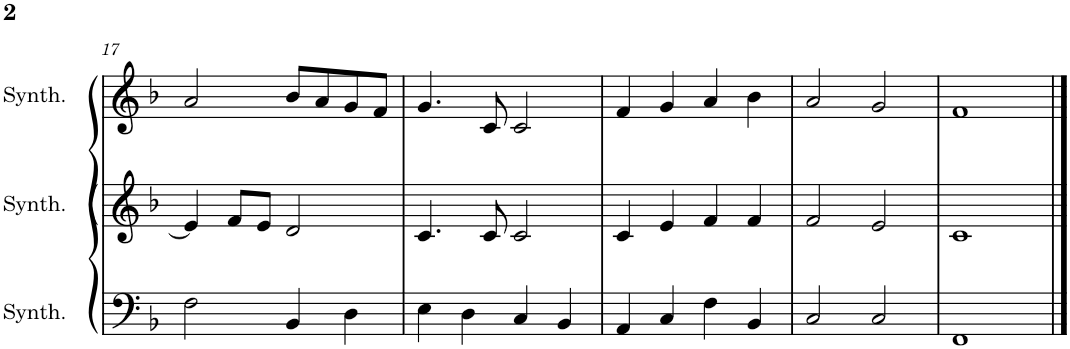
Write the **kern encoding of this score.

**kern	**kern	**kern
*part3	*part2	*part1
*staff3	*staff2	*staff1
*I"Square Synthesizer	*I"Square Synthesizer	*I"Square Synthesizer
*I'Synth.	*I'Synth.	*I'Synth.
!!LO:PB:g=z
*clefF4	*clefG2	*clefG2
*k[b-]	*k[b-]	*k[b-]
*M4/4	*M4/4	*M4/4
=17	=17	=17
2F\	4e/]	2a/
.	8f/L	.
.	8e/J	.
4BB-/	2d/	8b-/L
.	.	8a/
4D\	.	8g/
.	.	8f/J
=18	=18	=18
4E\	4.c/	4.g/
4D\	.	.
.	8c/	8c/
4C/	2c/	2c/
4BB-/	.	.
=19	=19	=19
4AA/	4c/	4f/
4C/	4e/	4g/
4F\	4f/	4a/
4BB-/	4f/	4b-\
=20	=20	=20
2C/	2f/	2a/
2C/	2e/	2g/
=21	=21	=21
1FF	1c	1f
==	==	==
*-	*-	*-
